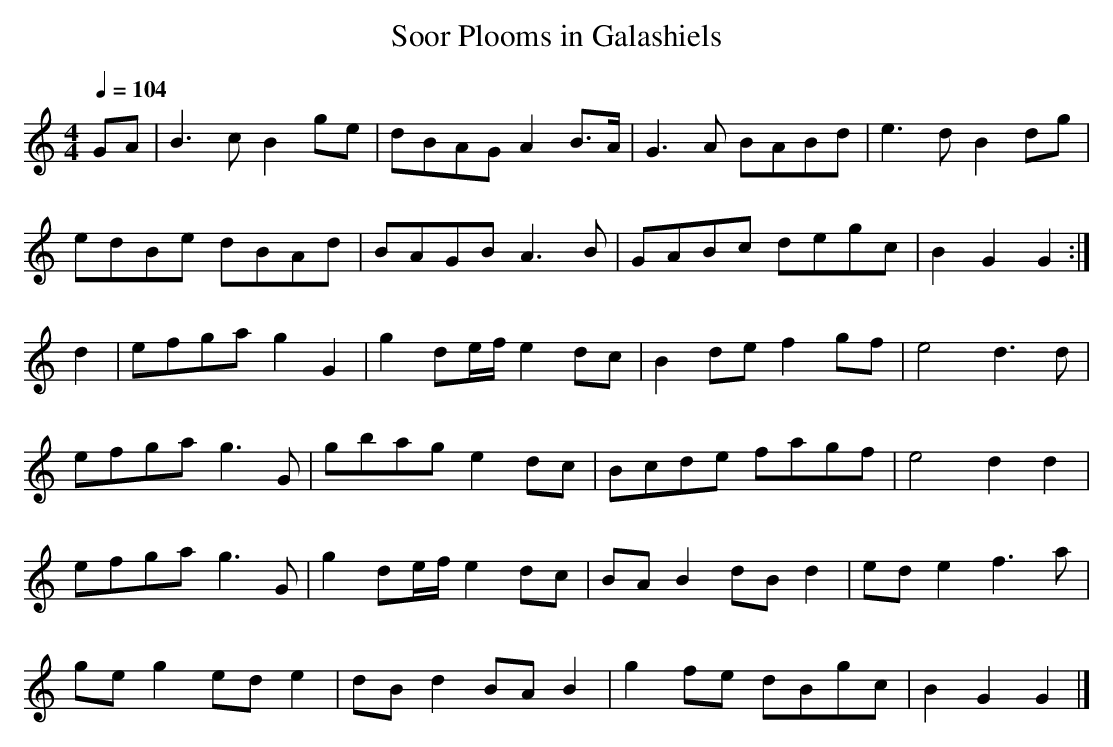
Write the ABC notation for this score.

X:1
T:Soor Plooms in Galashiels
M:4/4
L:1/8
Q:1/4=104
K:GMix
GA|B3c  B2ge|dBAG     A2B>A|G3A  BABd|e3d  B2dg|
   edBe dBAd|BAGB     A3B  |GABc degc|B2G2 G2 :|
d2|efga g2G2|g2 de/f/ e2dc |B2de f2gf|e4   d3d |
   efga g3G |gbag     e2dc |Bcde fagf|e4   d2d2|
   efga g3G |g2 de/f/ e2dc |BAB2 dBd2|ede2 f3a |
   geg2 ede2|dBd2     BAB2 |g2fe dBgc|B2G2 G2 |]

The tune uses the same gap-filling development as the Highland tunes quoted
before; the first part is major/mixolydian hexatonic, the second mixolydian.
But here the effect is much more dramatic and unmistakable, the natural f's
becoming more and more strongly accented up to the climax in bar 20.


2. Modal Systems for the Bagpipe
================================

Pipe tunes frequently use pentatonic or hexatonic scales of the types
described above.  Among the seven note modes, the commonest are the
mixolydian mode (for tunes written as ending on A) and the major mode
(tunes ending on D).

Roderick Cannon, in his book "The Highland Bagpipe and its Music", uses a
different system for naming pentatonic modes than anything I've used so far.
He describes three pitch sets, which he calls the A, D and G scales:
